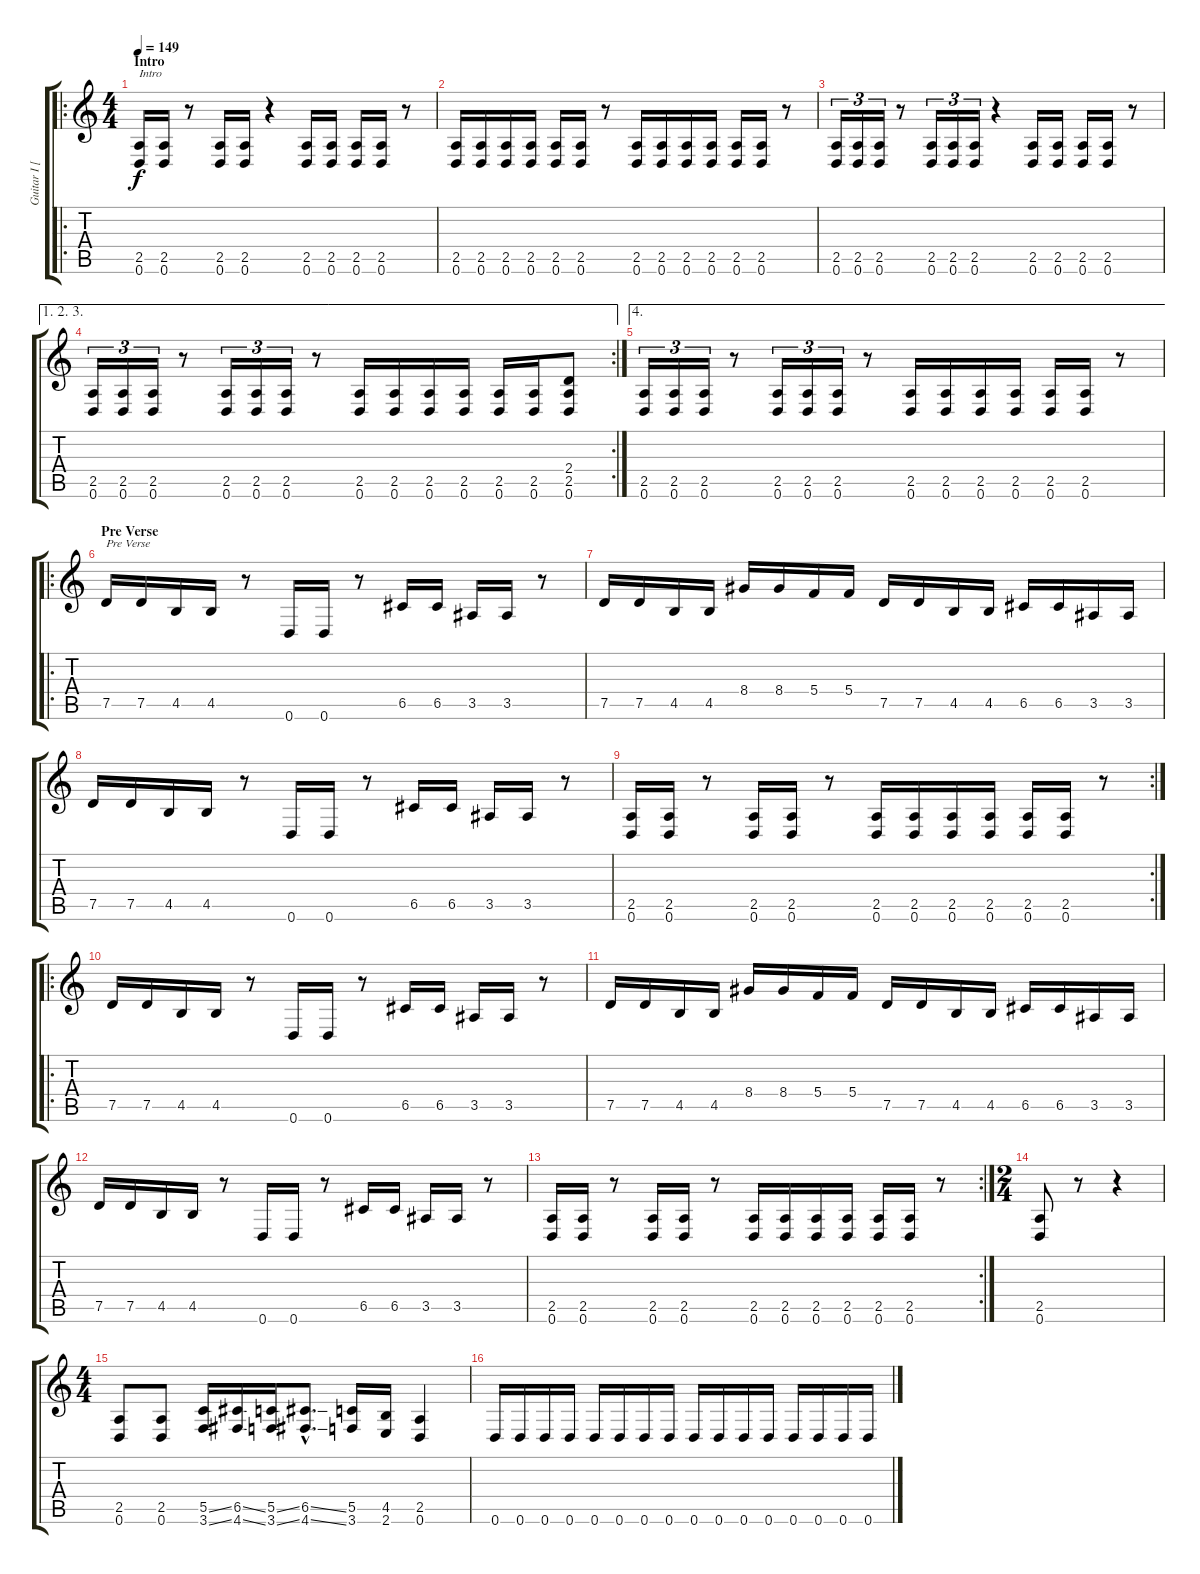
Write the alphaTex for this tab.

\track ("Guitar I [Vogg]" "Guitar I [") {instrument distortionguitar}
\staff {score tabs}
\tuning (D4 A3 F3 C3 G2 D2) {hide}
\ro
\ts (4 4)
\section ("" "Intro")
\tempo 149
\clef g2
\ks c
(2.5 0.6).16{txt "Intro" dy f instrument distortionguitar} (2.5 0.6).16 r.8 (2.5 0.6).16 (2.5 0.6).16 r.4 (2.5 0.6).16 (2.5 0.6).16 (2.5 0.6).16 (2.5 0.6).16 r.8 |
(2.5 0.6).16 (2.5 0.6).16 (2.5 0.6).16 (2.5 0.6).16 (2.5 0.6).16 (2.5 0.6).16 r.8 (2.5 0.6).16 (2.5 0.6).16 (2.5 0.6).16 (2.5 0.6).16 (2.5 0.6).16 (2.5 0.6).16 r.8 |
(2.5 0.6).16{tu (3 2)} (2.5 0.6).16{tu (3 2)} (2.5 0.6).16{tu (3 2)} r.8 (2.5 0.6).16{tu (3 2)} (2.5 0.6).16{tu (3 2)} (2.5 0.6).16{tu (3 2)} r.4 (2.5 0.6).16 (2.5 0.6).16 (2.5 0.6).16 (2.5 0.6).16 r.8 |
\ae (1 2 3)
\rc 2
(2.5 0.6).16{tu (3 2)} (2.5 0.6).16{tu (3 2)} (2.5 0.6).16{tu (3 2)} r.8 (2.5 0.6).16{tu (3 2)} (2.5 0.6).16{tu (3 2)} (2.5 0.6).16{tu (3 2)} r.8 (2.5 0.6).16 (2.5 0.6).16 (2.5 0.6).16 (2.5 0.6).16 (2.5 0.6).16 (2.5 0.6).16 (2.4 2.5 0.6).8 |
\ae 4
(2.5 0.6).16{tu (3 2)} (2.5 0.6).16{tu (3 2)} (2.5 0.6).16{tu (3 2)} r.8 (2.5 0.6).16{tu (3 2)} (2.5 0.6).16{tu (3 2)} (2.5 0.6).16{tu (3 2)} r.8 (2.5 0.6).16 (2.5 0.6).16 (2.5 0.6).16 (2.5 0.6).16 (2.5 0.6).16 (2.5 0.6).16 r.8 |
\ro
\section ("" "Pre Verse")
7.5.16{txt "Pre Verse"} 7.5.16 4.5.16 4.5.16 r.8 0.6.16 0.6.16 r.8 6.5.16 6.5.16 3.5.16 3.5.16 r.8 |
7.5.16 7.5.16 4.5.16 4.5.16 8.4.16 8.4.16 5.4.16 5.4.16 7.5.16 7.5.16 4.5.16 4.5.16 6.5.16 6.5.16 3.5.16 3.5.16 |
7.5.16 7.5.16 4.5.16 4.5.16 r.8 0.6.16 0.6.16 r.8 6.5.16 6.5.16 3.5.16 3.5.16 r.8 |
\rc 2
(2.5 0.6).16 (2.5 0.6).16 r.8 (2.5 0.6).16 (2.5 0.6).16 r.8 (2.5 0.6).16 (2.5 0.6).16 (2.5 0.6).16 (2.5 0.6).16 (2.5 0.6).16 (2.5 0.6).16 r.8 |
\ro
7.5.16 7.5.16 4.5.16 4.5.16 r.8 0.6.16 0.6.16 r.8 6.5.16 6.5.16 3.5.16 3.5.16 r.8 |
7.5.16 7.5.16 4.5.16 4.5.16 8.4.16 8.4.16 5.4.16 5.4.16 7.5.16 7.5.16 4.5.16 4.5.16 6.5.16 6.5.16 3.5.16 3.5.16 |
7.5.16 7.5.16 4.5.16 4.5.16 r.8 0.6.16 0.6.16 r.8 6.5.16 6.5.16 3.5.16 3.5.16 r.8 |
\rc 2
(2.5 0.6).16 (2.5 0.6).16 r.8 (2.5 0.6).16 (2.5 0.6).16 r.8 (2.5 0.6).16 (2.5 0.6).16 (2.5 0.6).16 (2.5 0.6).16 (2.5 0.6).16 (2.5 0.6).16 r.8 |
\ts (2 4)
(2.5 0.6).8 r.8 r.4 |
\ts (4 4)
(2.5 0.6).8 (2.5 0.6).8 (5.5{ss} 3.6{ss}).16 (6.5{ss} 4.6{ss}).16 (5.5{ss} 3.6{ss}).16 (6.5{ss hac} 4.6{ss hac}).8{d} (5.5 3.6).16 (4.5 2.6).16 (2.5 0.6).4 |
0.6.16 0.6.16 0.6.16 0.6.16 0.6.16 0.6.16 0.6.16 0.6.16 0.6.16 0.6.16 0.6.16 0.6.16 0.6.16 0.6.16 0.6.16 0.6.16
